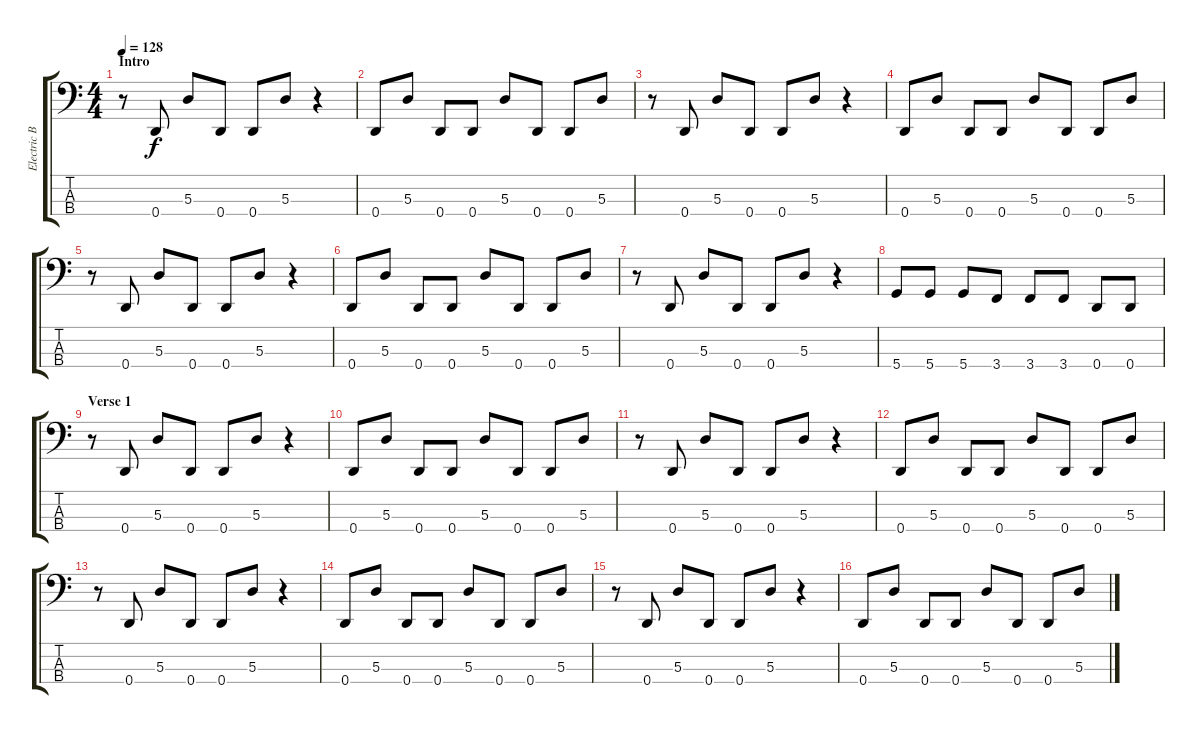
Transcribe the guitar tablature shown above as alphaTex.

\track ("Electric Bass" "Electric B") {instrument electricbasspick}
\staff {score tabs}
\tuning (G2 D2 A1 D1) {hide}
\ts (4 4)
\section ("" "Intro")
\tempo 128
\clef f4
\ks c
r.8{dy f instrument electricbasspick} 0.4.8 5.3.8 0.4.8 0.4.8 5.3.8 r.4 |
0.4.8 5.3.8 0.4.8 0.4.8 5.3.8 0.4.8 0.4.8 5.3.8 |
r.8 0.4.8 5.3.8 0.4.8 0.4.8 5.3.8 r.4 |
0.4.8 5.3.8 0.4.8 0.4.8 5.3.8 0.4.8 0.4.8 5.3.8 |
r.8 0.4.8 5.3.8 0.4.8 0.4.8 5.3.8 r.4 |
0.4.8 5.3.8 0.4.8 0.4.8 5.3.8 0.4.8 0.4.8 5.3.8 |
r.8 0.4.8 5.3.8 0.4.8 0.4.8 5.3.8 r.4 |
5.4.8 5.4.8 5.4.8 3.4.8 3.4.8 3.4.8 0.4.8 0.4.8 |
\section ("" "Verse 1")
r.8 0.4.8 5.3.8 0.4.8 0.4.8 5.3.8 r.4 |
0.4.8 5.3.8 0.4.8 0.4.8 5.3.8 0.4.8 0.4.8 5.3.8 |
r.8 0.4.8 5.3.8 0.4.8 0.4.8 5.3.8 r.4 |
0.4.8 5.3.8 0.4.8 0.4.8 5.3.8 0.4.8 0.4.8 5.3.8 |
r.8 0.4.8 5.3.8 0.4.8 0.4.8 5.3.8 r.4 |
0.4.8 5.3.8 0.4.8 0.4.8 5.3.8 0.4.8 0.4.8 5.3.8 |
r.8 0.4.8 5.3.8 0.4.8 0.4.8 5.3.8 r.4 |
0.4.8 5.3.8 0.4.8 0.4.8 5.3.8 0.4.8 0.4.8 5.3.8
